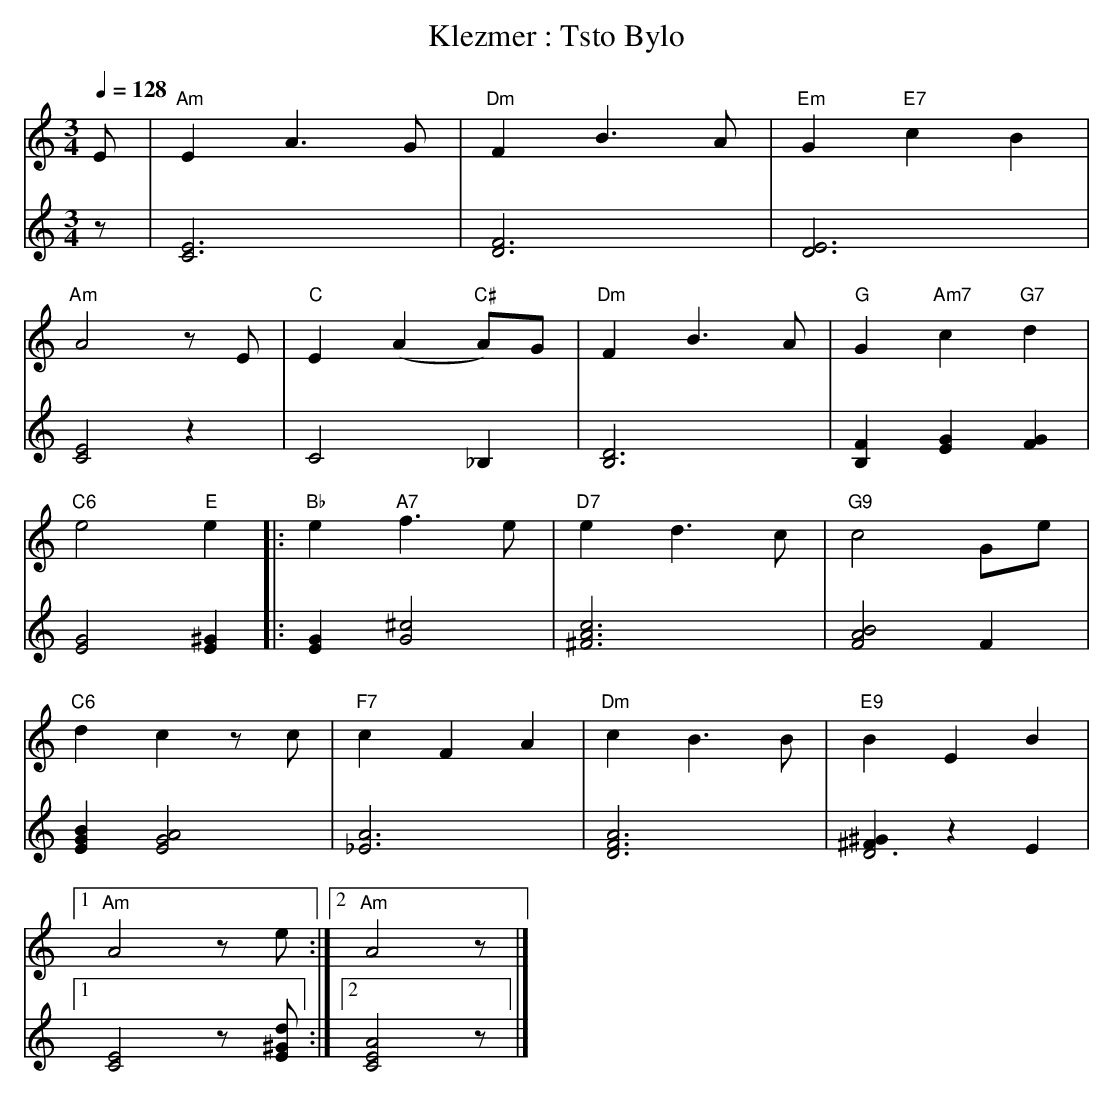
X:1
T:Klezmer : Tsto Bylo
M:3/4
L:1/8
Q:1/4=128
K:Am
V:1
E | "Am"E2 A3 G | "Dm"F2 B3 A | "Em"G2 "E7"c2 B2 |
"Am"A4 zE | "C"E2 (A2 "C#"A)G | "Dm"F2 B3 A | "G"G2 "Am7"c2 "G7"d2 |
"C6"e4 "E"e2 |: "Bb"e2 "A7"f3 e | "D7"e2 d3 c | "G9"c4 Ge |
"C6"d2 c2 zc | "F7"c2 F2 A2 | "Dm"c2 B3 B | "E9"B2 E2 B2 |1
"Am"A4 ze :|2 "Am"A4 z |]
V:2          %lange noten
z | [E6C6] | [D6F6] | [D6E6] | [C4E4] z2 | C4 _B,2 | [B,6D6] |
[B,2F2] [E2G2] [F2G2] | [G4E4] [E2^G2] |: [G2E2] [G4^c4] |
[^F6A6c6] | [F4A4B4] F2 | [B2G2E2] [A4G4E4] | [_E6A6] | [D6F6A6] |
[^G2^F2D6] z2 E2 |1 [C4E4] z[E^Gd] :|2 [E4C4A4] z |]
